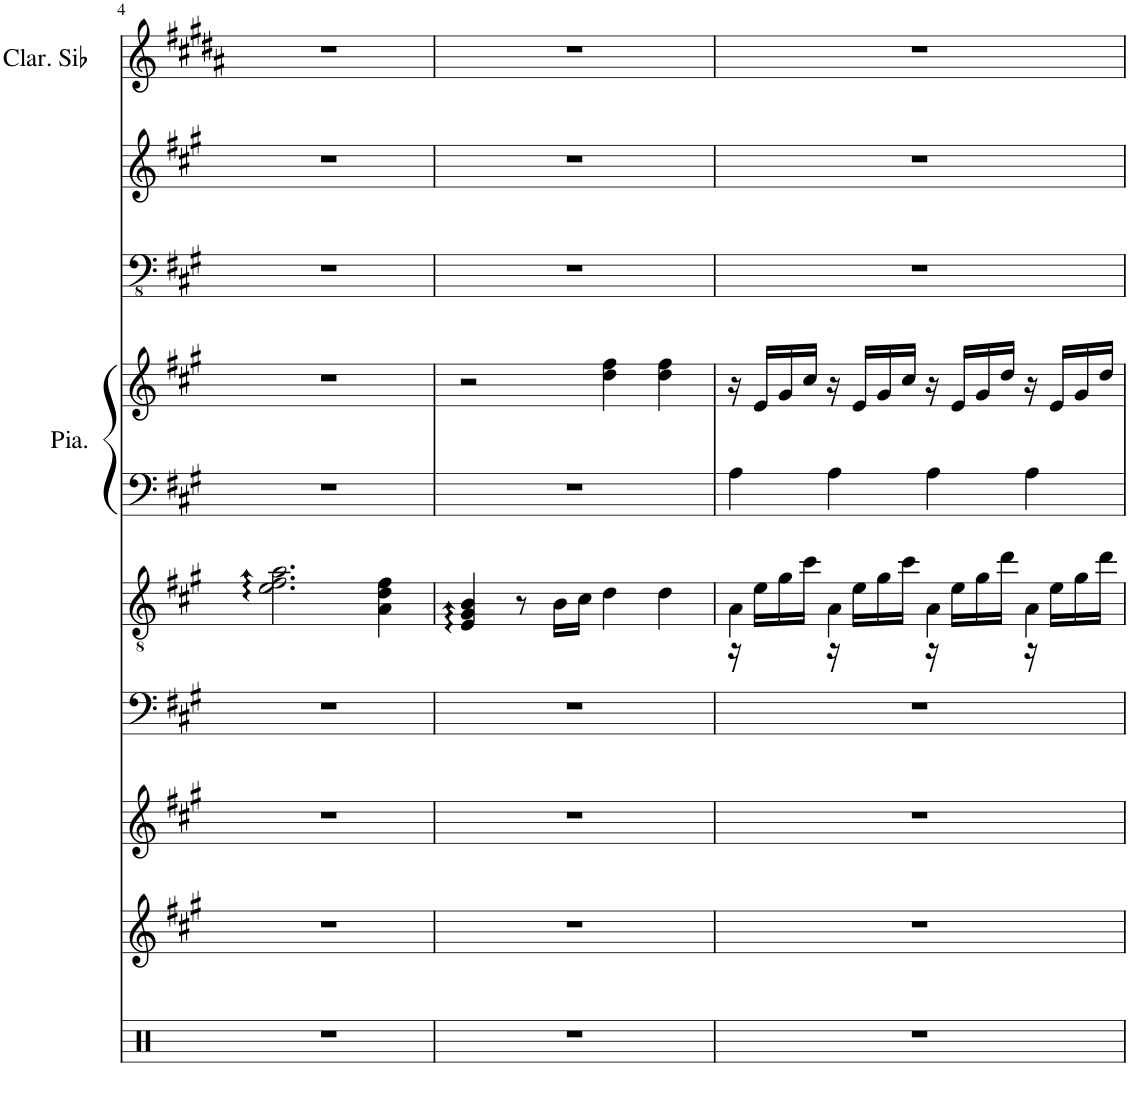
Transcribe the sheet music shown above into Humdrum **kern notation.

**kern	**kern	**kern	**kern	**kern	**kern	**kern	**kern	**kern	**kern
*part9	*part8	*part7	*part6	*part5	*part4	*part4	*part3	*part2	*part1
*staff10	*staff9	*staff8	*staff7	*staff6	*staff5	*staff4	*staff3	*staff2	*staff1
*I"Drums	*I"Brass	*I"Harp	*I"Strings	*I"Guitar	*I"Piano	*	*I"フレットレスエレキベース	*I"Voice	*I"Clarinette en Sib
*	*	*I'Hp	*I'Str	*	*I'Pia.	*	*	*	*I'Clar. Sib
!!LO:PB:g=z
*clefX	*clefG2	*clefG2	*clefF4	*clefGv2	*clefF4	*clefG2	*clefFv4	*clefG2	*clefG2
*	*	*	*	*	*	*	*	*	*Trd1c2
*k[f#c#g#]	*k[f#c#g#]	*k[f#c#g#]	*k[f#c#g#]	*k[f#c#g#]	*k[f#c#g#]	*k[f#c#g#]	*k[f#c#g#]	*k[f#c#g#]	*k[f#c#g#d#a#]
*M4/4	*M4/4	*M4/4	*M4/4	*M4/4	*M4/4	*M4/4	*M4/4	*M4/4	*M4/4
=4	=4	=4	=4	=4	=4	=4	=4	=4	=4
1r	1r	1r	1r	2.e\ 2.f#\ 2.a\	1r	1r	1r	1r	1r
.	.	.	.	4A\ 4d\ 4f#\	.	.	.	.	.
=5	=5	=5	=5	=5	=5	=5	=5	=5	=5
1r	1r	1r	1r	4E/ 4G#/ 4B/	1r	2r	1r	1r	1r
.	.	.	.	8r	.	.	.	.	.
.	.	.	.	16B\LL	.	.	.	.	.
.	.	.	.	16c#\JJ	.	.	.	.	.
.	.	.	.	4d\	.	4dd\ 4ff#\	.	.	.
.	.	.	.	4d\	.	4dd\ 4ff#\	.	.	.
=6	=6	=6	=6	=6	=6	=6	=6	=6	=6
*	*	*	*	*^	*	*	*	*	*
1r	1r	1r	1r	4A\	16r	4A\	16r	1r	1r	1r
.	.	.	.	.	16e\LL	.	16e/LL	.	.	.
.	.	.	.	.	16g#\	.	16g#/	.	.	.
.	.	.	.	.	16cc#\JJ	.	16cc#/JJ	.	.	.
.	.	.	.	4A\	16r	4A\	16r	.	.	.
.	.	.	.	.	16e\LL	.	16e/LL	.	.	.
.	.	.	.	.	16g#\	.	16g#/	.	.	.
.	.	.	.	.	16cc#\JJ	.	16cc#/JJ	.	.	.
.	.	.	.	4A\	16r	4A\	16r	.	.	.
.	.	.	.	.	16e\LL	.	16e/LL	.	.	.
.	.	.	.	.	16g#\	.	16g#/	.	.	.
.	.	.	.	.	16dd\JJ	.	16dd/JJ	.	.	.
.	.	.	.	4A\	16r	4A\	16r	.	.	.
.	.	.	.	.	16e\LL	.	16e/LL	.	.	.
.	.	.	.	.	16g#\	.	16g#/	.	.	.
.	.	.	.	.	16dd\JJ	.	16dd/JJ	.	.	.
*	*	*	*	*v	*v	*	*	*	*	*
=	=	=	=	=	=	=	=	=	=
*-	*-	*-	*-	*-	*-	*-	*-	*-	*-
